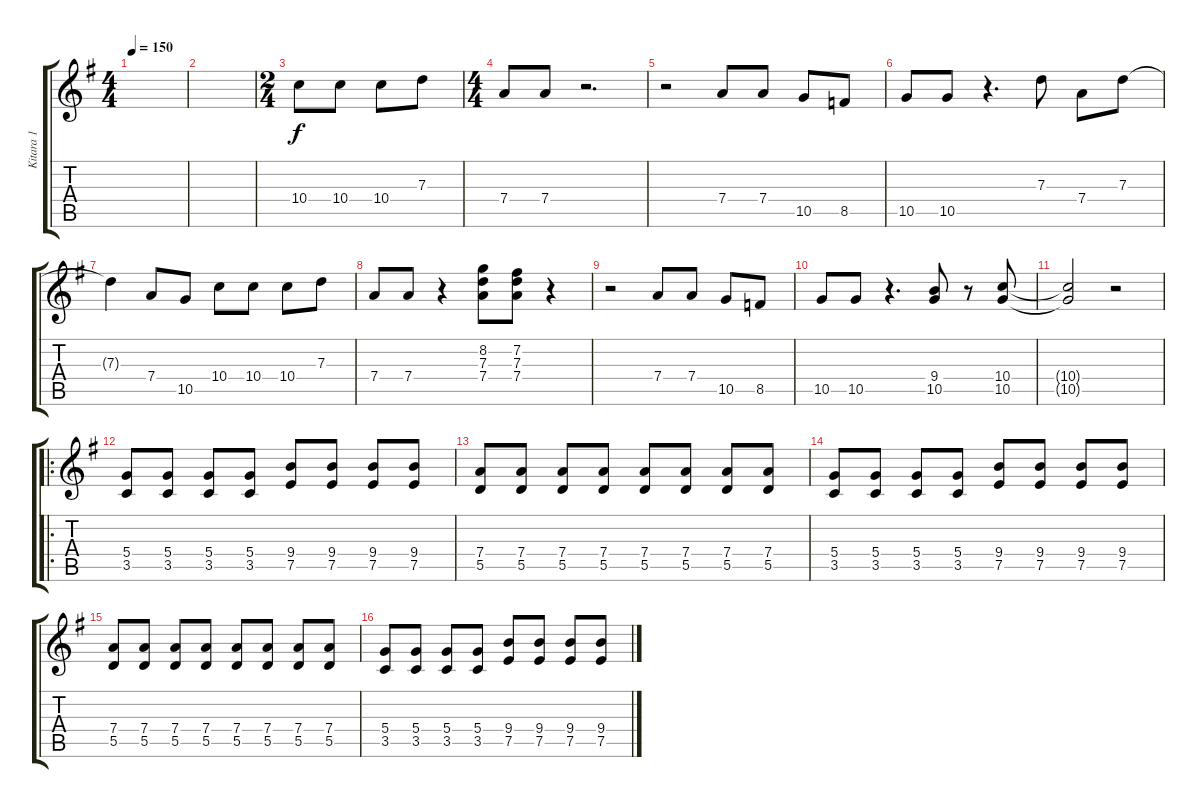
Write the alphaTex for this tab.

\track ("Kitara 1" "Kitara 1") {instrument overdrivenguitar}
\staff {score tabs}
\tuning (E4 B3 G3 D3 A2 E2) {hide}
\ts (4 4)
\tempo 150
\clef g2
\ks g
|
|
\ts (2 4)
10.4.8{volume 16} 10.4.8 10.4.8 7.3.8 |
\ts (4 4)
7.4.8 7.4.8 r.2{d} |
r.2 7.4.8 7.4.8 10.5.8 8.5.8 |
10.5.8 10.5.8 r.4{d} 7.3.8 7.4.8 7.3.8 |
7.3{t}.4 7.4.8 10.5.8 10.4.8 10.4.8 10.4.8 7.3.8 |
7.4.8 7.4.8 r.4 (8.2 7.3 7.4).8 (7.2 7.3 7.4).8 r.4 |
r.2 7.4.8 7.4.8 10.5.8 8.5.8 |
10.5.8 10.5.8 r.4{d} (9.4 10.5).8 r.8 (10.4 10.5).8 |
(10.4{t} 10.5{t}).2 r.2 |
\ro
(5.4 3.5).8{volume 10} (5.4 3.5).8 (5.4 3.5).8 (5.4 3.5).8 (9.4 7.5).8 (9.4 7.5).8 (9.4 7.5).8 (9.4 7.5).8 |
(7.4 5.5).8 (7.4 5.5).8 (7.4 5.5).8 (7.4 5.5).8 (7.4 5.5).8 (7.4 5.5).8 (7.4 5.5).8 (7.4 5.5).8 |
(5.4 3.5).8 (5.4 3.5).8 (5.4 3.5).8 (5.4 3.5).8 (9.4 7.5).8 (9.4 7.5).8 (9.4 7.5).8 (9.4 7.5).8 |
(7.4 5.5).8 (7.4 5.5).8 (7.4 5.5).8 (7.4 5.5).8 (7.4 5.5).8 (7.4 5.5).8 (7.4 5.5).8 (7.4 5.5).8 |
(5.4 3.5).8 (5.4 3.5).8 (5.4 3.5).8 (5.4 3.5).8 (9.4 7.5).8 (9.4 7.5).8 (9.4 7.5).8 (9.4 7.5).8
